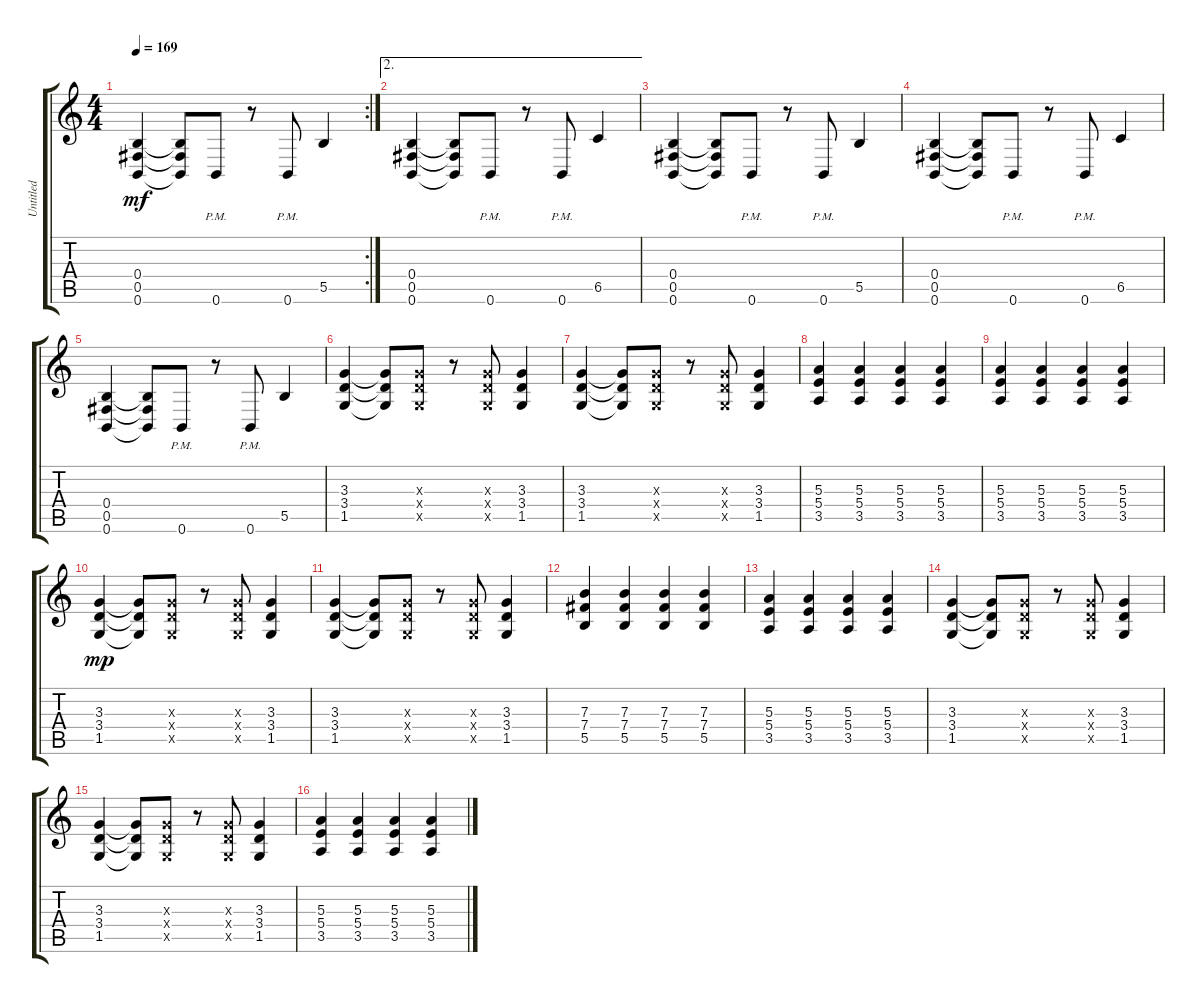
\track ("Untitled" "Untitled") {instrument distortionguitar}
\staff {score tabs}
\tuning (Db4 Ab3 E3 B2 Gb2 B1) {hide}
\rc 2
\ts (4 4)
\tempo 169
\clef g2
\ks c
(0.4 0.5 0.6).4{dy mf} (0.4{t} 0.5{t} 0.6{t}).8 0.6{pm}.8 r.8 0.6{pm}.8 5.5.4 |
\ae 2
(0.4 0.5 0.6).4 (0.4{t} 0.5{t} 0.6{t}).8 0.6{pm}.8 r.8 0.6{pm}.8 6.5.4 |
(0.4 0.5 0.6).4 (0.4{t} 0.5{t} 0.6{t}).8 0.6{pm}.8 r.8 0.6{pm}.8 5.5.4 |
(0.4 0.5 0.6).4 (0.4{t} 0.5{t} 0.6{t}).8 0.6{pm}.8 r.8 0.6{pm}.8 6.5.4 |
(0.4 0.5 0.6).4 (0.4{t} 0.5{t} 0.6{t}).8 0.6{pm}.8 r.8 0.6{pm}.8 5.5.4 |
(3.3 3.4 1.5).4 (3.3{t} 3.4{t} 1.5{t}).8 (3.3{x} 3.4{x} 1.5{x}).8 r.8 (3.3{x} 3.4{x} 1.5{x}).8 (3.3 3.4 1.5).4 |
(3.3 3.4 1.5).4 (3.3{t} 3.4{t} 1.5{t}).8 (3.3{x} 3.4{x} 1.5{x}).8 r.8 (3.3{x} 3.4{x} 1.5{x}).8 (3.3 3.4 1.5).4 |
(5.3 5.4 3.5).4 (5.3 5.4 3.5).4 (5.3 5.4 3.5).4 (5.3 5.4 3.5).4 |
(5.3 5.4 3.5).4 (5.3 5.4 3.5).4 (5.3 5.4 3.5).4 (5.3 5.4 3.5).4 |
(3.3 3.4 1.5).4{dy mp} (3.3{t} 3.4{t} 1.5{t}).8 (3.3{x} 3.4{x} 1.5{x}).8 r.8 (3.3{x} 3.4{x} 1.5{x}).8 (3.3 3.4 1.5).4 |
(3.3 3.4 1.5).4 (3.3{t} 3.4{t} 1.5{t}).8 (3.3{x} 3.4{x} 1.5{x}).8 r.8 (3.3{x} 3.4{x} 1.5{x}).8 (3.3 3.4 1.5).4 |
(7.3 7.4 5.5).4 (7.3 7.4 5.5).4 (7.3 7.4 5.5).4 (7.3 7.4 5.5).4 |
(5.3 5.4 3.5).4 (5.3 5.4 3.5).4 (5.3 5.4 3.5).4 (5.3 5.4 3.5).4 |
(3.3 3.4 1.5).4 (3.3{t} 3.4{t} 1.5{t}).8 (3.3{x} 3.4{x} 1.5{x}).8 r.8 (3.3{x} 3.4{x} 1.5{x}).8 (3.3 3.4 1.5).4 |
(3.3 3.4 1.5).4 (3.3{t} 3.4{t} 1.5{t}).8 (3.3{x} 3.4{x} 1.5{x}).8 r.8 (3.3{x} 3.4{x} 1.5{x}).8 (3.3 3.4 1.5).4 |
(5.3 5.4 3.5).4 (5.3 5.4 3.5).4 (5.3 5.4 3.5).4 (5.3 5.4 3.5).4
